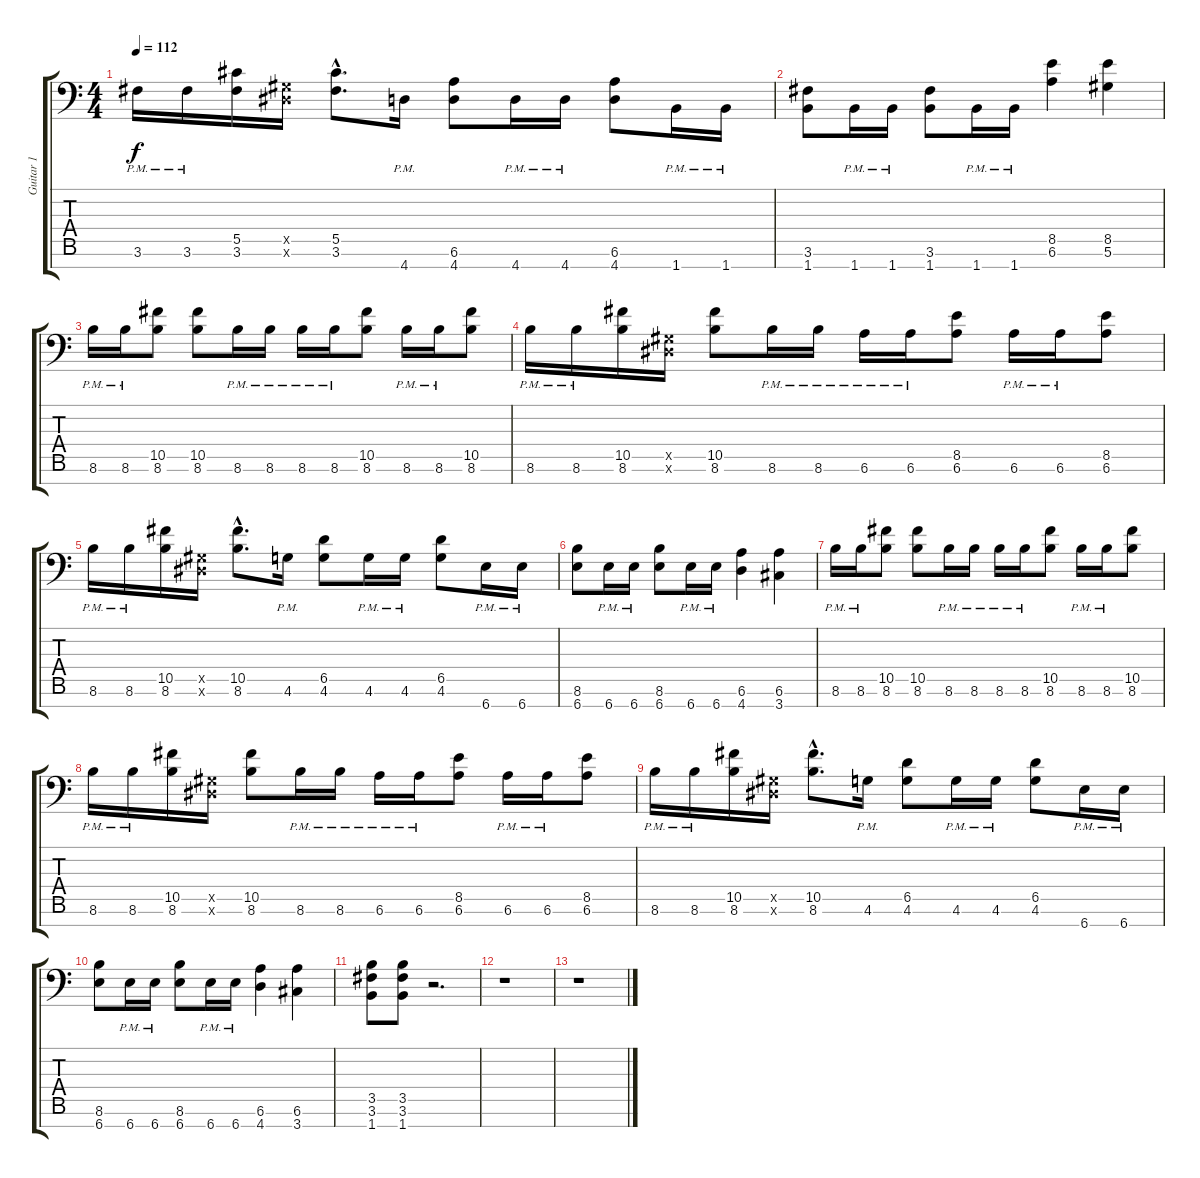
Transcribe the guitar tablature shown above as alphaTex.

\track ("Guitar 1" "Guitar 1") {instrument distortionguitar}
\staff {score tabs}
\tuning (Eb4 Bb3 Gb3 Db3 Ab2 Eb2 Bb1) {hide}
\ts (4 4)
\tempo 112
\clef f4
\ks c
3.6{pm}.16{dy f} 3.6{pm}.16 (5.5 3.6).16 (0.5{x} 0.6{x}).16 (5.5{hac} 3.6{hac}).8{d} 4.7{pm}.16 (6.6 4.7).8 4.7{pm}.16 4.7{pm}.16 (6.6 4.7).8 1.7{pm}.16 1.7{pm}.16 |
(3.6 1.7).8 1.7{pm}.16 1.7{pm}.16 (3.6 1.7).8 1.7{pm}.16 1.7{pm}.16 (8.5 6.6).4 (8.5 5.6).4 |
8.6{pm}.16 8.6{pm}.16 (10.5 8.6).8 (10.5 8.6).8 8.6{pm}.16 8.6{pm}.16 8.6{pm}.16 8.6{pm}.16 (10.5 8.6).8 8.6{pm}.16 8.6{pm}.16 (10.5 8.6).8 |
8.6{pm}.16 8.6{pm}.16 (10.5 8.6).16 (0.5{x} 0.6{x}).16 (10.5 8.6).8 8.6{pm}.16 8.6{pm}.16 6.6{pm}.16 6.6{pm}.16 (8.5 6.6).8 6.6{pm}.16 6.6{pm}.16 (8.5 6.6).8 |
8.6{pm}.16 8.6{pm}.16 (10.5 8.6).16 (0.5{x} 0.6{x}).16 (10.5{hac} 8.6{hac}).8{d} 4.6{pm}.16 (6.5 4.6).8 4.6{pm}.16 4.6{pm}.16 (6.5 4.6).8 6.7{pm}.16 6.7{pm}.16 |
(8.6 6.7).8 6.7{pm}.16 6.7{pm}.16 (8.6 6.7).8 6.7{pm}.16 6.7{pm}.16 (6.6 4.7).4 (6.6 3.7).4 |
8.6{pm}.16 8.6{pm}.16 (10.5 8.6).8 (10.5 8.6).8 8.6{pm}.16 8.6{pm}.16 8.6{pm}.16 8.6{pm}.16 (10.5 8.6).8 8.6{pm}.16 8.6{pm}.16 (10.5 8.6).8 |
8.6{pm}.16 8.6{pm}.16 (10.5 8.6).16 (0.5{x} 0.6{x}).16 (10.5 8.6).8 8.6{pm}.16 8.6{pm}.16 6.6{pm}.16 6.6{pm}.16 (8.5 6.6).8 6.6{pm}.16 6.6{pm}.16 (8.5 6.6).8 |
8.6{pm}.16 8.6{pm}.16 (10.5 8.6).16 (0.5{x} 0.6{x}).16 (10.5{hac} 8.6{hac}).8{d} 4.6{pm}.16 (6.5 4.6).8 4.6{pm}.16 4.6{pm}.16 (6.5 4.6).8 6.7{pm}.16 6.7{pm}.16 |
(8.6 6.7).8 6.7{pm}.16 6.7{pm}.16 (8.6 6.7).8 6.7{pm}.16 6.7{pm}.16 (6.6 4.7).4 (6.6 3.7).4 |
(3.5 3.6 1.7).8 (3.5 3.6 1.7).8 r.2{d} |
r.1 |
r.1
